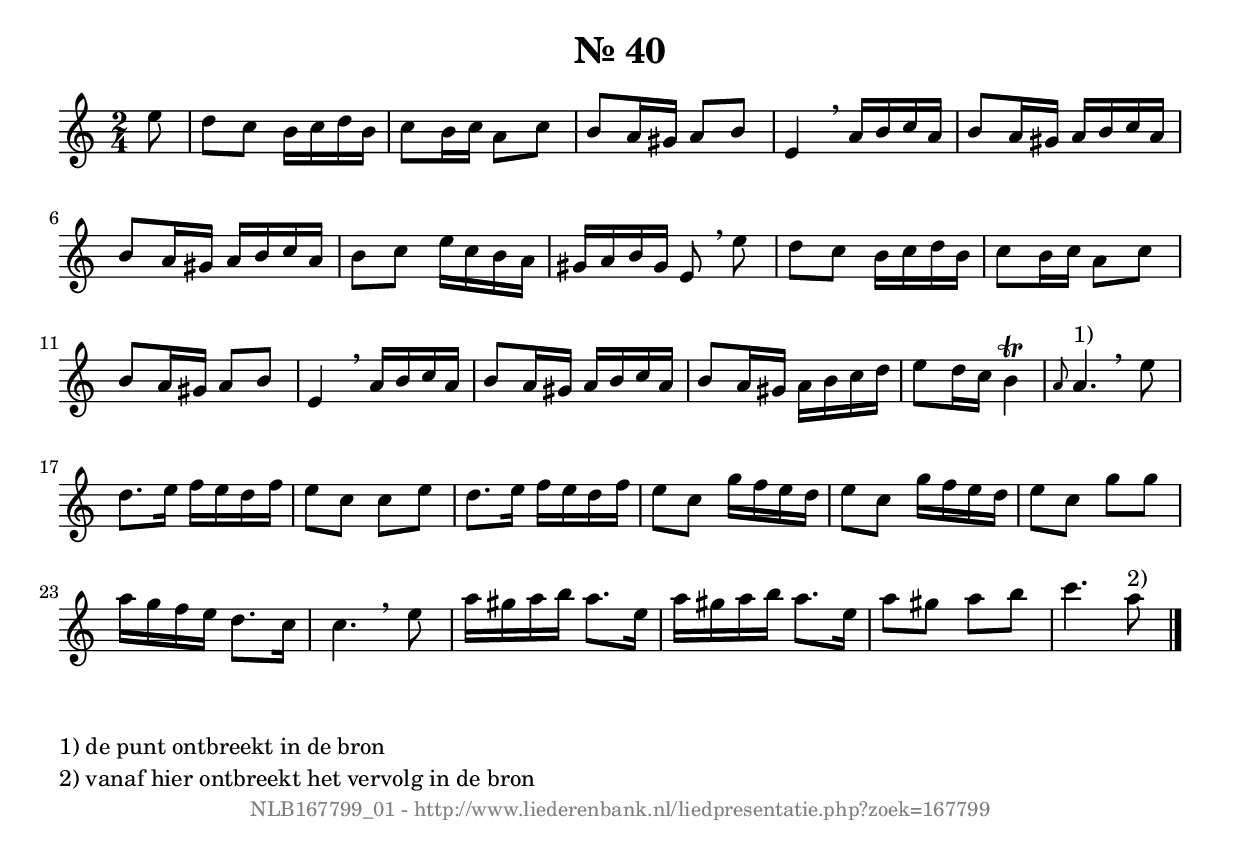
%
% produced by wce2krn 1.64 (7 June 2014)
%
\version"2.16"
#(append! paper-alist '(("long" . (cons (* 210 mm) (* 2000 mm)))))
#(set-default-paper-size "long")
sb = {\breathe}
mBreak = {\breathe }
bBreak = {\breathe }
x = {\once\override NoteHead #'style = #'cross }
gl=\glissando
itime={\override Staff.TimeSignature #'stencil = ##f }
ficta = {\once\set suggestAccidentals = ##t}
fine = {\once\override Score.RehearsalMark #'self-alignment-X = #1 \mark \markup {\italic{Fine}}}
dc = {\once\override Score.RehearsalMark #'self-alignment-X = #1 \mark \markup {\italic{D.C.}}}
dcf = {\once\override Score.RehearsalMark #'self-alignment-X = #1 \mark \markup {\italic{D.C. al Fine}}}
dcc = {\once\override Score.RehearsalMark #'self-alignment-X = #1 \mark \markup {\italic{D.C. al Coda}}}
ds = {\once\override Score.RehearsalMark #'self-alignment-X = #1 \mark \markup {\italic{D.S.}}}
dsf = {\once\override Score.RehearsalMark #'self-alignment-X = #1 \mark \markup {\italic{D.S. al Fine}}}
dsc = {\once\override Score.RehearsalMark #'self-alignment-X = #1 \mark \markup {\italic{D.S. al Coda}}}
pv = {\set Score.repeatCommands = #'((volta "1"))}
sv = {\set Score.repeatCommands = #'((volta "2"))}
tv = {\set Score.repeatCommands = #'((volta "3"))}
qv = {\set Score.repeatCommands = #'((volta "4"))}
xv = {\set Score.repeatCommands = #'((volta #f))}
\header{ tagline = ""
title = "Nr. 40"
}
\score {{
\key a \minor
\relative g'
{
\set melismaBusyProperties = #'()
\partial 32*4
\time 2/4
\tempo 4=120
\override Score.MetronomeMark #'transparent = ##t
\override Score.RehearsalMark #'break-visibility = #(vector #t #t #f)
e'8 d c b16 c d b c8 b16 c a8 c b a16 gis a8 b e,4 \sb a16 b c a b8 a16 gis a b c a b8 a16 gis a b c a b8 c e16 c b a gis a b gis e8 \sb e' d c b16 c d b c8 b16 c a8 c b a16 gis a8 b e,4 \sb a16 b c a b8 a16 gis a b c a b8 a16 gis a b c d e8 d16 c b4^\trill \grace { a8 } a4.^"1)" \bar ":|:" \bBreak
e'8 d8. e16 f e d f e8 c c e d8. e16 f e d f e8 c g'16 f e d e8 c g'16 f e d e8 c g' g a16 g f e d8. c16 c4. \bar ":|:" \bBreak
e8 a16 gis a b a8. e16 a gis a b a8. e16 a8 gis a b c4. a8^"2)" \bar "|."
 }}
 \midi { }
 \layout {
            indent = 0.0\cm
}
}
\markup { \wordwrap-string #" 
1) de punt ontbreekt in de bron

2) vanaf hier ontbreekt het vervolg in de bron
"}
\markup { \vspace #0 } \markup { \with-color #grey \fill-line { \center-column { \smaller "NLB167799_01 - http://www.liederenbank.nl/liedpresentatie.php?zoek=167799" } } }
